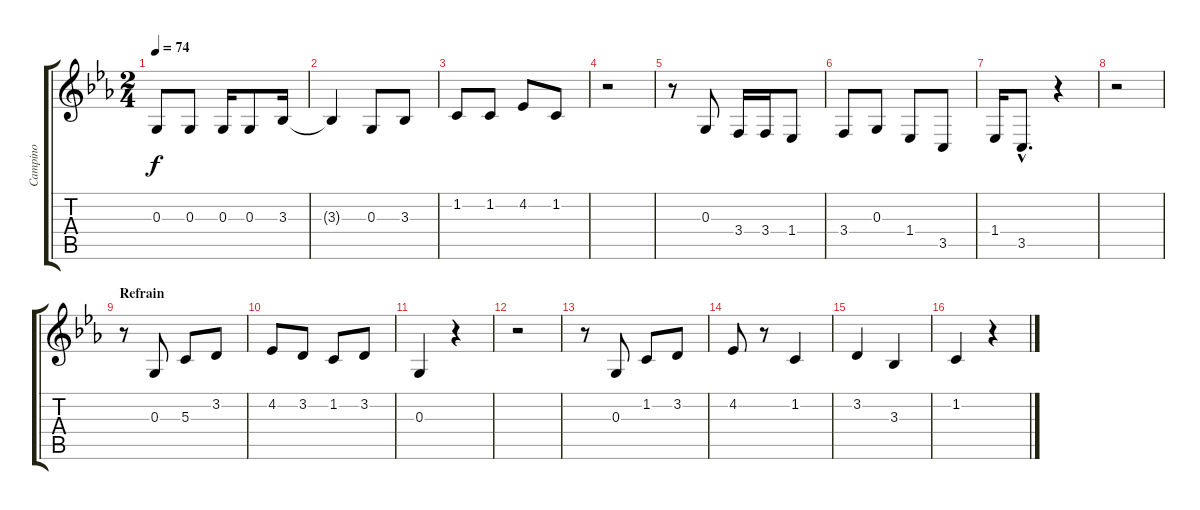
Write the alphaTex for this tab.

\track ("Campino" "Campino") {instrument lead6voice}
\staff {score tabs}
\tuning (E4 B3 G3 D3 A2 E2) {hide}
\ts (2 4)
\tempo 74
\clef g2
\ks eb
0.3.8{dy f} 0.3.8 0.3.16 0.3.8 3.3.16 |
3.3{t}.4 0.3.8 3.3.8 |
1.2.8 1.2.8 4.2.8 1.2.8 |
r.2 |
r.8 0.3.8 3.4.16 3.4.16 1.4.8 |
3.4.8 0.3.8 1.4.8 3.5.8 |
1.4.16 3.5{hac}.8{d} r.4 |
r.2 |
\section ("" "Refrain")
r.8 0.3.8 5.3.8 3.2.8 |
4.2.8 3.2.8 1.2.8 3.2.8 |
0.3.4 r.4 |
r.2 |
r.8 0.3.8 1.2.8 3.2.8 |
4.2.8 r.8 1.2.4 |
3.2.4 3.3.4 |
1.2.4 r.4
